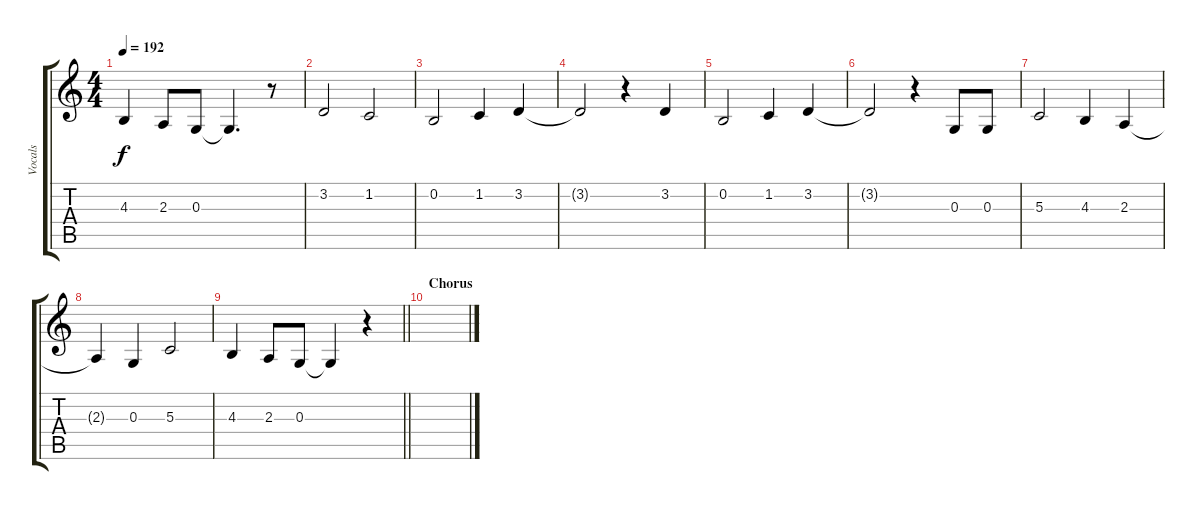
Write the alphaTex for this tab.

\track ("Vocals" "Vocals") {instrument altosax}
\staff {score tabs}
\tuning (E4 B3 G3 D3 A2 E2) {hide}
\ts (4 4)
\tempo 192
\clef g2
\ks c
4.3.4{dy f} 2.3.8 0.3.8 0.3{t}.4{d} r.8 |
3.2.2 1.2.2 |
0.2.2 1.2.4 3.2.4 |
3.2{t}.2 r.4 3.2.4 |
0.2.2 1.2.4 3.2.4 |
3.2{t}.2 r.4 0.3.8 0.3.8 |
5.3.2 4.3.4 2.3.4 |
2.3{t}.4 0.3.4 5.3.2 |
\barLineRight lightlight
4.3.4 2.3.8 0.3.8 0.3{t}.4 r.4 |
\section ("" "Chorus")
